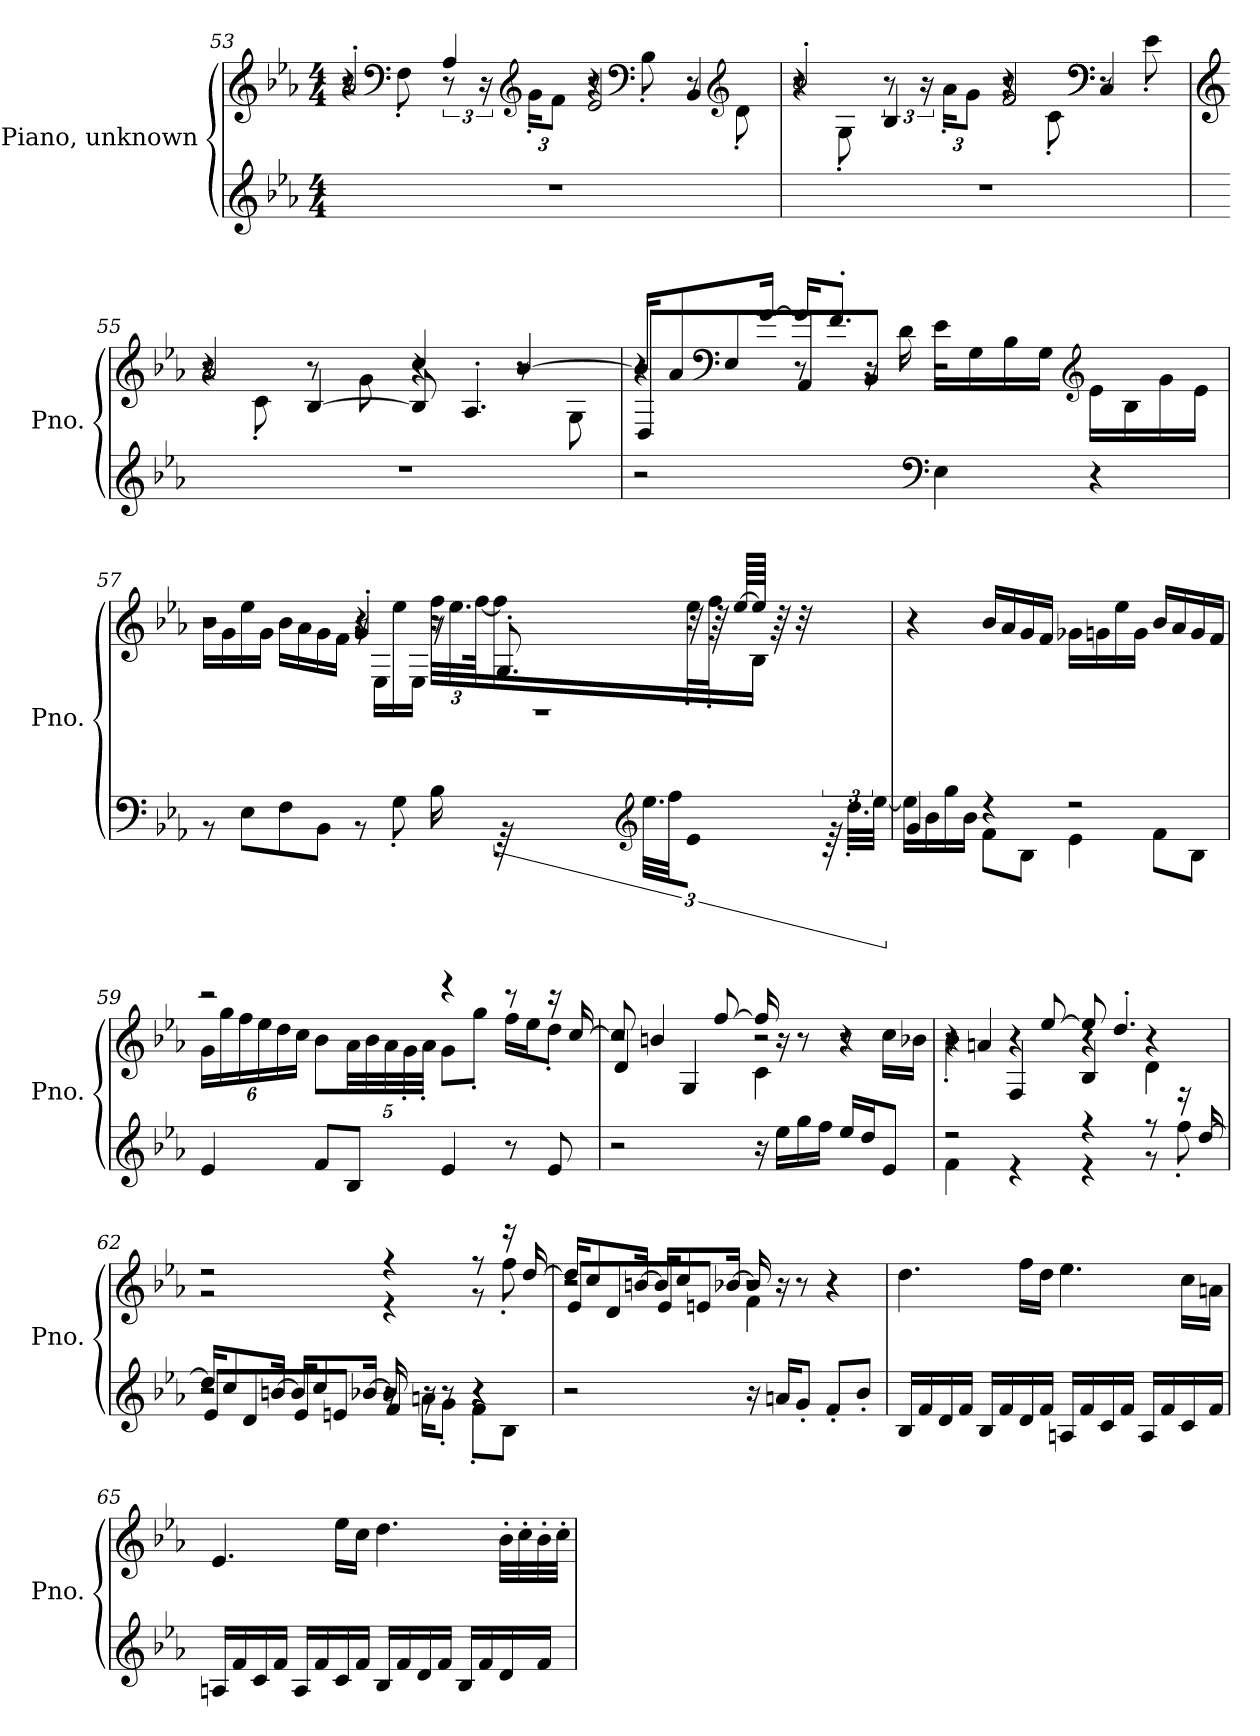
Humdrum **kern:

**kern	**kern
*part1	*part1
*staff2	*staff1
*I"Piano, unknown	*
*I'Pno.	*
*clefG2	*clefG2
*k[b-e-a-]	*k[b-e-a-]
*M4/4	*M4/4
=53	=53
*	*^
*	*	*^
1r	2a-'/	8r	4r
*	*clefF4	*	*
.	.	8F'\	.
.	.	12r	4A-/
.	.	24r	.
*	*clefG2	*	*
.	.	24g'\KL	.
.	.	12f\J	.
.	2e-/	8r	4r
*	*clefF4	*	*
.	.	8B-'\	.
.	.	8r	4BB-/
*	*clefG2	*	*
.	.	8d'\	.
!!LO:LB:g=z	!!	!!
=54	=54	=54	=54
1r	2b-'/	8r	4r
.	.	8G'\	.
.	.	12r	4B-/
.	.	24r	.
.	.	24a-'\KL	.
.	.	12g\J	.
.	2f/	8r	4r
.	.	8c'\	.
*	*clefF4	*	*
.	.	8r	4C/
.	.	8e-'\	.
=55	=55	=55	=55
*	*clefG2	*	*
1r	2a-/	8r	4r
.	.	8c'\	.
.	.	8r	[4B-/
.	.	8g\	.
.	4cc/	4r	8B-/]
.	.	.	4.A-'/
.	[4b-/	8r	.
.	.	8G\	.
!!LO:PB:g=z	!!	!!
=56	=56	=56	=56
2r	16b-/KL]	4r	8D/L
.	8a-/	.	.
*	*clefF4	*	*
.	.	.	8E-/
.	[16g/Jk	.	.
.	16g/KL]	8r	8AA-/
.	8.f'/J	.	.
.	.	16r	8BB-/J
.	.	16d\	.
*clefF4	*	*	*
4E-\	2r	16e-\LL	2r
.	.	16G\	.
.	.	16B-\	.
.	.	16G\JJ	.
*	*clefG2	*	*
4r	.	16e-\LL	.
.	.	16B-\	.
.	.	16g\	.
.	.	16e-\JJ	.
!!LO:LB:g=z	!!	!!
=57	=57	=57	=57
*^	*	*	*
1r	8r	2r	16b-\LL	2r
.	.	.	16g\	.
.	8E-\L	.	16ee-\	.
.	.	.	16g\JJ	.
.	8F\	.	16b-\LL	.
.	.	.	16a-\	.
.	8BB-\J	.	16g\	.
.	.	.	16f\JJ	.
.	8r	4r	16r	4g'/
.	.	.	16E-\LL	.
.	8G'\	.	16ee-\	.
.	.	.	16E-\JJ	.
*	*	*	*Xbrackettup	*
.	16B-\	8r	48ff\LLL	16r
.	.	.	48.ee-\	.
.	.	.	[96ff\JK	.
.	96r	.	16ff\]	8.G'/
*clefG2	*	*	*	*
.	48.ee-\LLL	.	.	.
.	48ff\J	.	.	.
.	16e-\JJ	32r	32ee-'\L	.
.	.	64r	32ff'\J	.
.	.	[64ee-/LLLL	.	.
.	96r	64ee-/JJJJ]	16B-\JJ	.
.	48.dd'\LLL	.	.	.
.	.	64r	.	.
.	.	32r	.	.
.	[48ee-\JJJ	.	.	.
*	*	*v	*v	*v
=58	=58	=58
4g/	16ee-\LL]	4r
.	16b-\	.
.	16gg\	.
.	16b-\JJ	.
4r	8f\L	16b-/LL
.	.	16a-/
.	8B-\J	16g/
.	.	16f/JJ
2r	4e-\	16g-X\LL
.	.	16gn\
.	.	16ee-\
.	.	16g\JJ
.	8f\L	16b-/LL
.	.	16a-/
.	8B-\J	16g/
.	.	16f/JJ
*v	*v	*
!!LO:LB:g=z
=59	=59
*	*^
4e-/	2r	24g\LL
.	.	24gg\
.	.	24ff\
.	.	24ee-\
.	.	24dd\
.	.	24cc\JJ
8f/L	.	8b-\L
8B-/J	.	40a-\LL
.	.	40b-\
.	.	40a-\
.	.	40g'\
.	.	40a-'\JJJ
4e-/	4r	8g\L
.	.	8gg'\J
8r	8r	16ff\LL
.	.	16ee-\J
8e-/	16r	8dd'\J
.	[16cc/	.
=60	=60	=60
*	*	*^
2r	8cc/]	2r	4d/
.	4bn/	.	.
.	.	.	4G/
.	[8ff/	.	.
16r	16ff/]	4c\	2r
16ee-\LL	16r	.	.
16gg\	8r	.	.
16ff\JJ	.	.	.
16ee-/LL	4r	8r	.
16dd/J	.	.	.
8e-/J	.	16cc\LL	.
.	.	16b-X\JJ	.
!!LO:LB:g=z	!!	!!
=61	=61	=61	=61
*^	*	*	*
2r	4f\	8r	4b-'\	4r
.	.	4an/	.	.
.	4r	.	4r	4F/
.	.	[8ee-/	.	.
4r	4r	8ee-/]	4r	4B-/
.	.	4.dd'/	.	.
8r	8r	.	4d\	4r
16r	8ff'\	.	.	.
[16dd/	.	.	.	.
*	*	*	*v	*v
=62	=62	=62	=62
*	*^	*	*
16dd/KL]	2r	8e-/L	2r	2r
8cc/	.	.	.	.
.	.	8d/	.	.
[16bn/Jk	.	.	.	.
16b/KL]	.	8e-/	.	.
8cc/	.	.	.	.
.	.	8en/J	.	.
[16b-X/Jk	.	.	.	.
16b-/]	16r	4f/	4r	4r
16r	16an\KL	.	.	.
8r	8g'\J	.	.	.
4r	8f'\L	4r	8r	8r
.	8B-\J	.	16r	8ff'\
.	.	.	[16dd/	.
*v	*v	*v	*	*
!!LO:LB:g=z
=63	=63	=63
*	*	*^
2r	16dd/KL]	2r	8e-/L
.	8cc/	.	.
.	.	.	8d/
.	[16bn/Jk	.	.
.	16b/KL]	.	8e-/
.	8cc/	.	.
.	.	.	8en/J
.	[16b-X/Jk	.	.
16r	16b-/]	4f\	2r
16an/KL	16r	.	.
8g'/J	8r	.	.
8f'/L	4r	4r	.
8b-'/J	.	.	.
*	*v	*v	*v
=64	=64
16B-/LL	4.dd\
16f/	.
16d/	.
16f/JJ	.
16B-/LL	.
16f/	.
16d/	16ff\LL
16f/JJ	16dd\JJ
16An/LL	4.ee-\
16f/	.
16c/	.
16f/JJ	.
16A/LL	.
16f/	.
16c/	16cc\LL
16f/JJ	16an\JJ
!!LO:LB:g=z
=65	=65
16An/LL	4.e-/
16f/	.
16c/	.
16f/JJ	.
16A/LL	.
16f/	.
16c/	16ee-\LL
16f/JJ	16cc\JJ
16B-/LL	4.dd\
16f/	.
16d/	.
16f/JJ	.
16B-/LL	.
16f/	.
16d/	32b-'\LLL
.	32cc'\
16f/JJ	32b-'\
.	32cc'\JJJ
=	=
*-	*-
